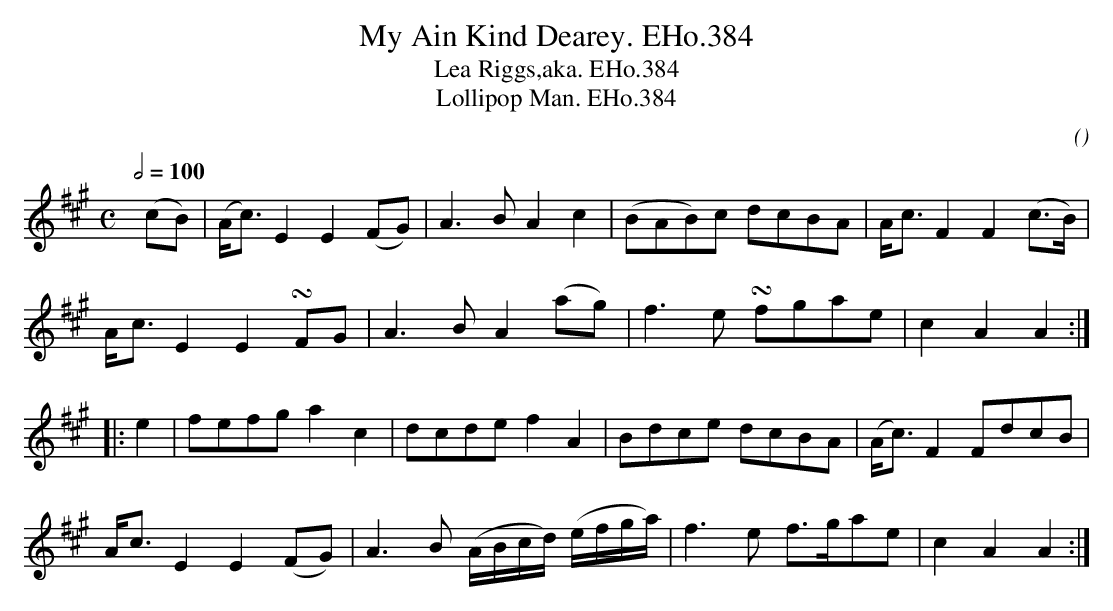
X:1
T:My Ain Kind Dearey. EHo.384
T:Lea Riggs,aka. EHo.384
T:Lollipop Man. EHo.384
M:C
L:1/8
Q:1/2=100
C:
O:
K:A
y(cB) | (A<c) E2E2(FG) | A3BA2c2 | (BAB)c dcBA | A<c F2F2(c>B) |
A<cE2E2!turn!FG | A3BA2(ag) | f3e !turn!fgae | c2A2A2 :|
|: e2 | fefg a2c2 | dcde f2A2 | Bdce dcBA | (A<c) F2FdcB |
A<cE2E2(FG) | A3B (A/B/c/d/) (e/f/g/a/) | f3e f>gae | c2A2A2 :|
